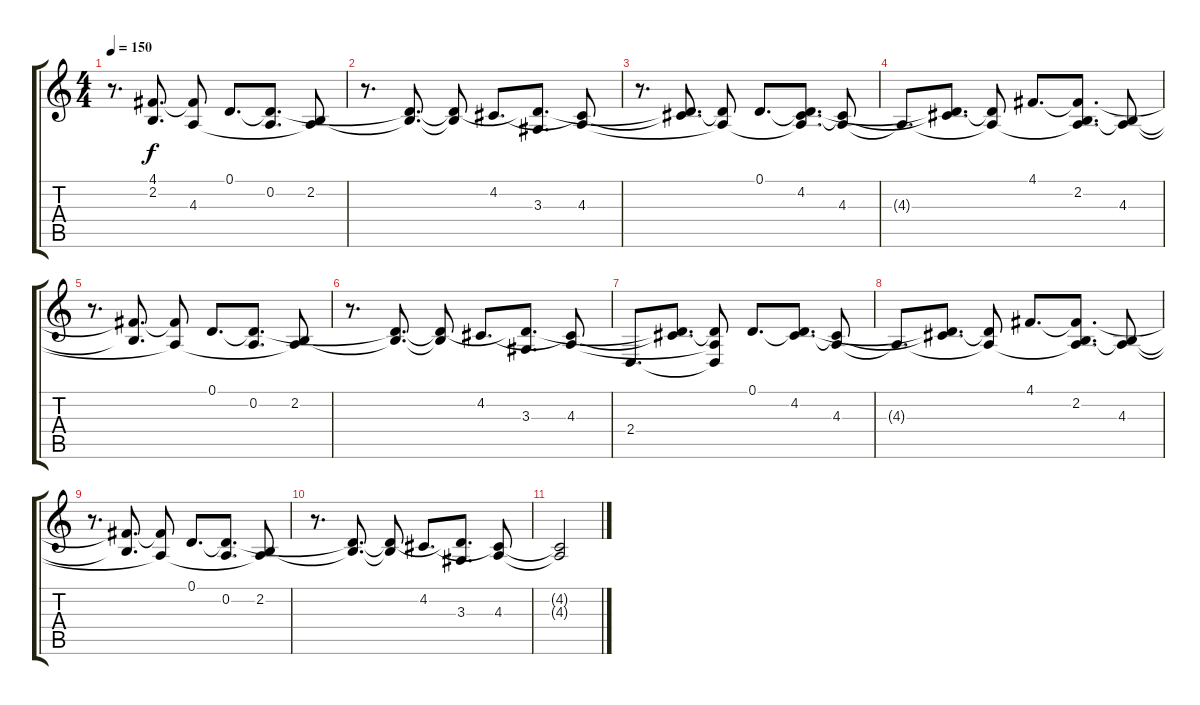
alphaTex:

\track "" {instrument brightacousticpiano}
\staff {score tabs}
\tuning (D4 A3 F3 C3 G2 D2) {hide}
\ts (4 4)
\tempo 150
\clef g2
\ks c
r.8{d dy f} (4.1{t} 2.2{t}).8{d} (4.1{t} 4.3{t}).8 0.1.8{d} (0.1{t} 0.2).8{d} (2.2 4.3{t}).8 |
r.8{d} (0.1{t} 2.2{t}).8{d} (0.1{t} 2.2{t}).8 4.2.8{d} (0.1{t} 3.3).8{d} (4.2{t} 4.3).8 |
r.8{d} (0.1{t} 4.2{t}).8{d} (0.1{t} 4.3{t}).8 0.1.8{d} (0.1{t} 4.2 4.3{t}).8{d} (4.2{t} 4.3).8 |
4.3{t}.8{d} (0.1{t} 4.2{t}).8{d} (0.1{t} 4.3{t}).8 4.1.8{d} (4.1{t} 2.2 4.3{t}).8{d} (2.2{t} 4.3).8 |
r.8{d} (4.1{t} 2.2{t}).8{d} (4.1{t} 4.3{t}).8 0.1.8{d} (0.1{t} 0.2).8{d} (2.2 4.3{t}).8 |
r.8{d} (0.1{t} 2.2{t}).8{d} (0.1{t} 2.2{t}).8 4.2.8{d} (0.1{t} 3.3).8{d} (4.2{t} 4.3).8 |
2.4.8{d} (0.1{t} 4.2{t}).8{d} (0.1{t} 4.3{t} 2.4{t}).8 0.1.8{d} (0.1{t} 4.2).8{d} (4.2{t} 4.3).8 |
4.3{t}.8{d} (0.1{t} 4.2{t}).8{d} (0.1{t} 4.3{t}).8 4.1.8{d} (4.1{t} 2.2 4.3{t}).8{d} (2.2{t} 4.3).8 |
r.8{d} (4.1{t} 2.2{t}).8{d} (4.1{t} 4.3{t}).8 0.1.8{d} (0.1{t} 0.2).8{d} (2.2 4.3{t}).8 |
r.8{d} (0.1{t} 2.2{t}).8{d} (0.1{t} 2.2{t}).8 4.2.8{d} (0.1{t} 3.3).8{d} (4.2{t} 4.3).8 |
(4.2{t} 4.3{t}).2
